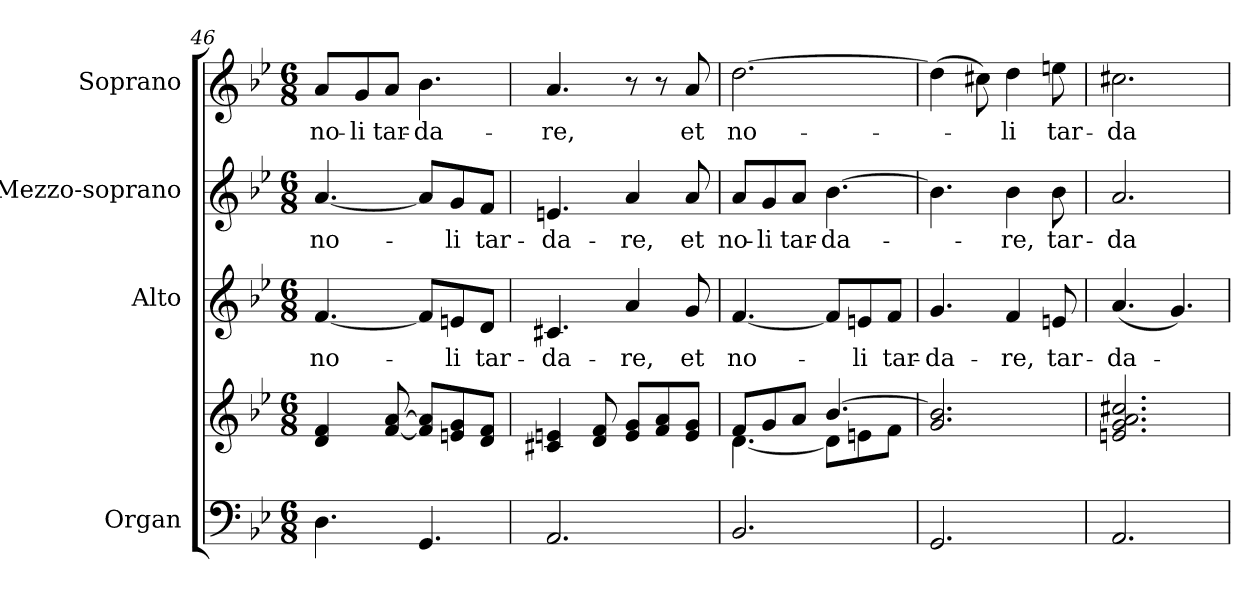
**kern	**kern	**kern	**text	**kern	**text	**kern	**text
*part4	*part4	*part3	*part3	*part2	*part2	*part1	*part1
*staff5	*staff4	*staff3	*staff3	*staff2	*staff2	*staff1	*staff1
*I"Organ	*	*I"Alto	*	*I"Mezzo-soprano	*	*I"Soprano	*
*I'Org.	*	*I'A.	*	*I'M-S.	*	*I'S.	*
*clefF4	*clefG2	*clefG2	*	*clefG2	*	*clefG2	*
*k[b-e-]	*k[b-e-]	*k[b-e-]	*	*k[b-e-]	*	*k[b-e-]	*
*B-:	*B-:	*B-:	*	*B-:	*	*B-:	*
*M6/8	*M6/8	*M6/8	*	*M6/8	*	*M6/8	*
=46	=46	=46	=46	=46	=46	=46	=46
!	!	!	!LO:LY:b:color=#000000	!	!	!	!
!	!	!	!	!	!LO:LY:b:color=#000000	!	!
!	!	!	!	!	!	!	!LO:LY:b:color=#000000
4.Di\	4di/ 4fi	[4.fi/	no-	[4.ai/	no-	8ai/L	no-
!	!	!	!	!	!	!	!LO:LY:b:color=#000000
.	.	.	.	.	.	8gi/	-li
!	!	!	!	!	!	!	!LO:LY:b:color=#000000
.	[8fi/ [8ai	.	.	.	.	8ai/J	tar-
!	!	!	!	!	!	!	!LO:LY:b:color=#000000
4.GGi/	8fi/] 8ai]L	8fi/L]	.	8ai/L]	.	4.b-i\	-da-
!	!	!	!LO:LY:b:color=#000000	!	!	!	!
!	!	!	!	!	!LO:LY:b:color=#000000	!	!
.	8eni/ 8gi	8eni/	-li	8gi/	-li	.	.
!	!	!	!LO:LY:b:color=#000000	!	!	!	!
!	!	!	!	!	!LO:LY:b:color=#000000	!	!
.	8di/ 8fiJ	8di/J	tar-	8fi/J	tar-	.	.
=47	=47	=47	=47	=47	=47	=47	=47
!	!	!	!LO:LY:b:color=#000000	!	!	!	!
!	!	!	!	!	!LO:LY:b:color=#000000	!	!
!	!	!	!	!	!	!	!LO:LY:b:color=#000000
2.AAi/	4c#Xi/ 4eni	4.c#Xi/	-da-	4.eni/	-da-	4.ai/	-re,
.	8di/ 8fi	.	.	.	.	.	.
!	!	!	!LO:LY:b:color=#000000	!	!	!	!
!	!	!	!	!	!LO:LY:b:color=#000000	!	!
.	8ei/ 8giL	4ai/	-re,	4ai/	-re,	8r	.
.	8fi/ 8ai	.	.	.	.	8r	.
!	!	!	!LO:LY:b:color=#000000	!	!	!	!
!	!	!	!	!	!LO:LY:b:color=#000000	!	!
!	!	!	!	!	!	!	!LO:LY:b:color=#000000
.	8ei/ 8giJ	8gi/	et	8ai/	et	8ai/	et
=48	=48	=48	=48	=48	=48	=48	=48
*	*^	*	*	*	*	*	*
!	!	!	!	!LO:LY:b:color=#000000	!	!	!	!
!	!	!	!	!	!	!LO:LY:b:color=#000000	!	!
!	!	!	!	!	!	!	!	!LO:LY:b:color=#000000
2.BB-i/	8fi/L	[4.di\	[4.fi/	no-	8ai/L	no-	[2.ddi\	no-
!	!	!	!	!	!	!LO:LY:b:color=#000000	!	!
.	8gi/	.	.	.	8gi/	-li	.	.
!	!	!	!	!	!	!LO:LY:b:color=#000000	!	!
.	8ai/J	.	.	.	8ai/J	tar-	.	.
!	!	!	!	!	!	!LO:LY:b:color=#000000	!	!
.	[4.b-i/	8di\L]	8fi/L]	.	[4.b-i\	-da-	.	.
!	!	!	!	!LO:LY:b:color=#000000	!	!	!	!
.	.	8eni\	8eni/	-li	.	.	.	.
!	!	!	!	!LO:LY:b:color=#000000	!	!	!	!
.	.	8fi\J	8fi/J	tar-	.	.	.	.
*	*v	*v	*	*	*	*	*	*
=49	=49	=49	=49	=49	=49	=49	=49
*	*^	*	*	*	*	*	*
!	!	!	!	!LO:LY:b:color=#000000	!	!	!	!
*	*v	*v	*	*	*	*	*	*
2.GGi/	2.gi/ 2.b-i]	4.gi/	-da-	4.b-i\]	.	(4ddi\]	.
.	.	.	.	.	.	8cc#Xi\)	.
!	!	!	!LO:LY:b:color=#000000	!	!	!	!
!	!	!	!	!	!LO:LY:b:color=#000000	!	!
!	!	!	!	!	!	!	!LO:LY:b:color=#000000
.	.	4fi/	-re,	4b-i\	-re,	4ddi\	-li
!	!	!	!LO:LY:b:color=#000000	!	!	!	!
!	!	!	!	!	!LO:LY:b:color=#000000	!	!
!	!	!	!	!	!	!	!LO:LY:b:color=#000000
.	.	8eni/	tar-	8b-i\	tar-	8eeni\	tar-
=50	=50	=50	=50	=50	=50	=50	=50
!	!	!	!LO:LY:b:color=#000000	!	!	!	!
!	!	!	!	!	!LO:LY:b:color=#000000	!	!
!	!	!	!	!	!	!	!LO:LY:b:color=#000000
2.AAi/	2.eni/ 2.gi 2.ai 2.cc#Xi	(4.ai/	-da-	2.ai/	-da-	2.cc#Xi\	-da-
.	.	4.gi/)	.	.	.	.	.
=	=	=	=	=	=	=	=
*-	*-	*-	*-	*-	*-	*-	*-
